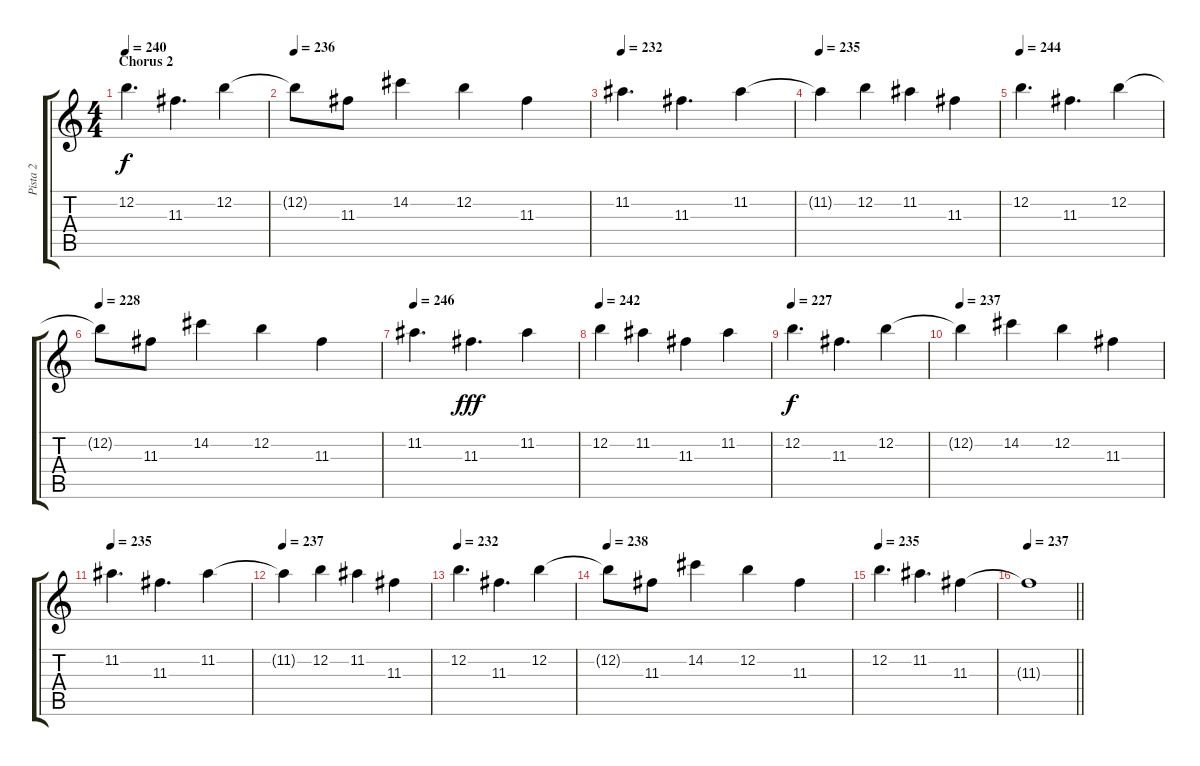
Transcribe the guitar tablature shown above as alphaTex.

\track ("Pista 2" "Pista 2") {instrument overdrivenguitar}
\staff {score tabs}
\tuning (E4 B3 G3 D3 A2 E2) {hide}
\ts (4 4)
\section ("" "Chorus 2")
\tempo 240
\clef g2
\ks c
12.2.4{d dy f} 11.3.4{d} 12.2.4 |
\tempo 236
12.2{t}.8 11.3.8 14.2.4 12.2.4 11.3.4 |
\tempo 232
11.2.4{d} 11.3.4{d} 11.2.4 |
\tempo 235
11.2{t}.4 12.2.4 11.2.4 11.3.4 |
\tempo 244
12.2.4{d} 11.3.4{d} 12.2.4 |
\tempo 228
12.2{t}.8 11.3.8 14.2.4 12.2.4 11.3.4 |
\tempo 246
11.2.4{d} 11.3.4{d dy fff} 11.2.4 |
\tempo 242
12.2.4 11.2.4 11.3.4 11.2.4 |
\tempo 227
12.2.4{d dy f} 11.3.4{d} 12.2.4 |
\tempo 237
12.2{t}.4 14.2.4 12.2.4 11.3.4 |
\tempo 235
11.2.4{d} 11.3.4{d} 11.2.4 |
\tempo 237
11.2{t}.4 12.2.4 11.2.4 11.3.4 |
\tempo 232
12.2.4{d} 11.3.4{d} 12.2.4 |
\tempo 238
12.2{t}.8 11.3.8 14.2.4 12.2.4 11.3.4 |
\tempo 235
12.2.4{d} 11.2.4{d} 11.3.4 |
\tempo 237
\barLineRight lightlight
11.3{t}.1
